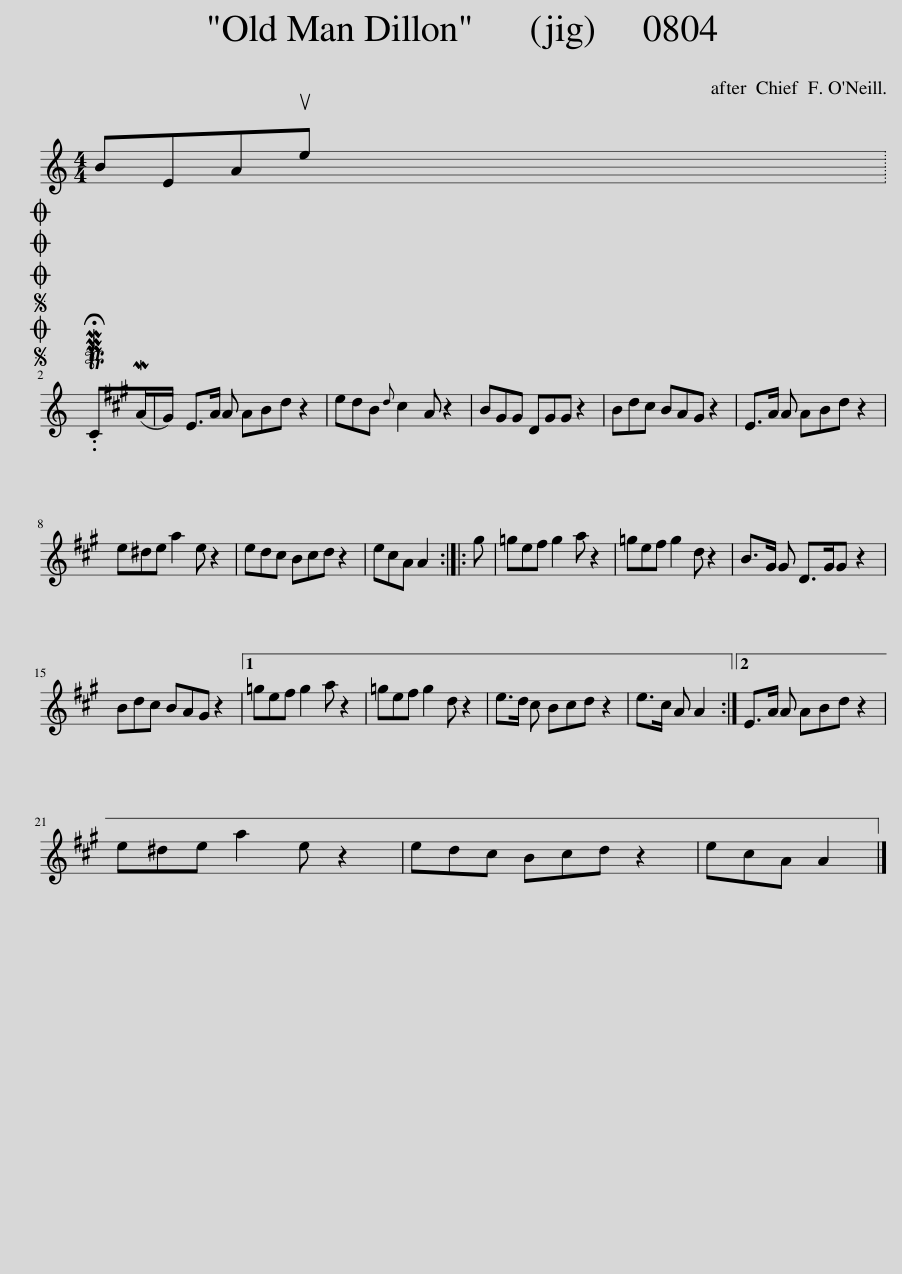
X:1
L:1/8
M:4/4
I:linebreak $
K:C
V:1 treble
V:1
 BEAue x2002 |$SOSOOO .!fermata!PMTC(MA/^G/) | E>A A ABd z2 | edB{d} ^c2 A z2 | B^GG DGG z2 | %5
 Bd^c BA^G z2 | E>A A ABd z2 |$ e^de a2 e z2 | ed^c Bcd z2 | e^cA A2 :: %10
 ^g | =ge^f g2 a z2 | =ge^f g2 d z2 | B>^G G D>GG z2 |$ Bd^c BA^G z2 |1 %15
 =ge^f g2 a z2 | =ge^f g2 d z2 | e>d ^c Bcd z2 | e>^c A A2 :|2 E>A A ABd z2 |$ %20
 e^de a2 e z2 | ed^c Bcd z2 | e^cA A2 |] %23
